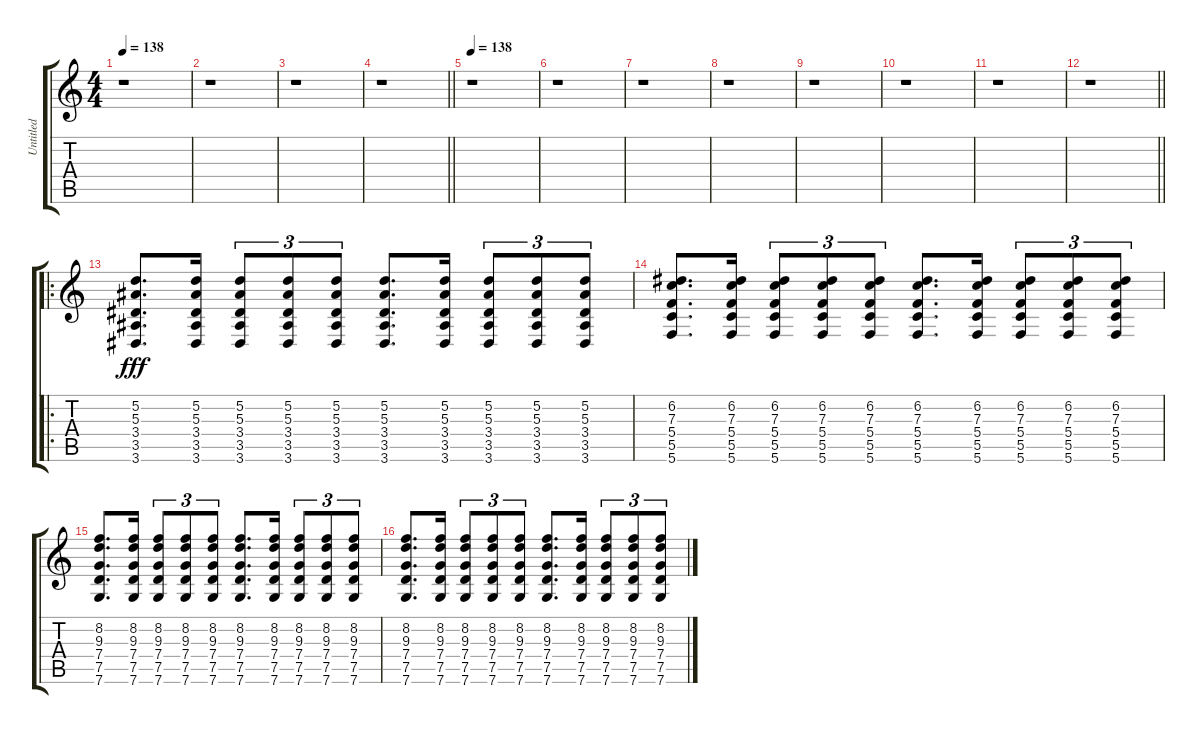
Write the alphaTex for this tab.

\track ("Untitled" "Untitled") {instrument acousticguitarsteel}
\staff {score tabs}
\tuning (D4 A3 F3 C3 G2 C2) {hide}
\ts (4 4)
\tempo 138
\clef g2
\ks c
r.1{dy fff} |
r.1 |
r.1 |
\barLineRight lightlight
r.1 |
\tempo 138
r.1 |
r.1 |
r.1 |
r.1 |
r.1 |
r.1 |
r.1 |
\barLineRight lightlight
r.1 |
\ro
(5.2 5.3 3.4 3.5 3.6).8{d} (5.2 5.3 3.4 3.5 3.6).16 (5.2 5.3 3.4 3.5 3.6).8{tu (3 2)} (5.2 5.3 3.4 3.5 3.6).8{tu (3 2)} (5.2 5.3 3.4 3.5 3.6).8{tu (3 2)} (5.2 5.3 3.4 3.5 3.6).8{d} (5.2 5.3 3.4 3.5 3.6).16 (5.2 5.3 3.4 3.5 3.6).8{tu (3 2)} (5.2 5.3 3.4 3.5 3.6).8{tu (3 2)} (5.2 5.3 3.4 3.5 3.6).8{tu (3 2)} |
(6.2 7.3 5.4 5.5 5.6).8{d} (6.2 7.3 5.4 5.5 5.6).16 (6.2 7.3 5.4 5.5 5.6).8{tu (3 2)} (6.2 7.3 5.4 5.5 5.6).8{tu (3 2)} (6.2 7.3 5.4 5.5 5.6).8{tu (3 2)} (6.2 7.3 5.4 5.5 5.6).8{d} (6.2 7.3 5.4 5.5 5.6).16 (6.2 7.3 5.4 5.5 5.6).8{tu (3 2)} (6.2 7.3 5.4 5.5 5.6).8{tu (3 2)} (6.2 7.3 5.4 5.5 5.6).8{tu (3 2)} |
(8.2 9.3 7.4 7.5 7.6).8{d} (8.2 9.3 7.4 7.5 7.6).16 (8.2 9.3 7.4 7.5 7.6).8{tu (3 2)} (8.2 9.3 7.4 7.5 7.6).8{tu (3 2)} (8.2 9.3 7.4 7.5 7.6).8{tu (3 2)} (8.2 9.3 7.4 7.5 7.6).8{d} (8.2 9.3 7.4 7.5 7.6).16 (8.2 9.3 7.4 7.5 7.6).8{tu (3 2)} (8.2 9.3 7.4 7.5 7.6).8{tu (3 2)} (8.2 9.3 7.4 7.5 7.6).8{tu (3 2)} |
(8.2 9.3 7.4 7.5 7.6).8{d} (8.2 9.3 7.4 7.5 7.6).16 (8.2 9.3 7.4 7.5 7.6).8{tu (3 2)} (8.2 9.3 7.4 7.5 7.6).8{tu (3 2)} (8.2 9.3 7.4 7.5 7.6).8{tu (3 2)} (8.2 9.3 7.4 7.5 7.6).8{d} (8.2 9.3 7.4 7.5 7.6).16 (8.2 9.3 7.4 7.5 7.6).8{tu (3 2)} (8.2 9.3 7.4 7.5 7.6).8{tu (3 2)} (8.2 9.3 7.4 7.5 7.6).8{tu (3 2)}
